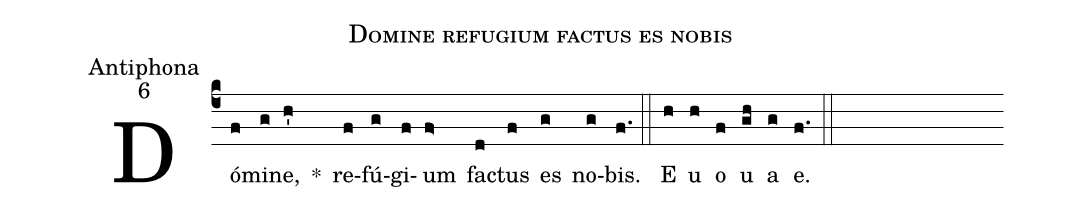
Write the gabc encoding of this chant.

name:Domine refugium factus es nobis;
office-part:Antiphona;
mode:6;
%%
(c4)Dó(f)mi(g)ne,(h') *()  re(f)fú(g)gi(f)um(f>) fac(d)tus(f) es(g) no(g)bis.(f.) (::) E(h) u(h) o(f) u(gh) a(g) e.(f.) (::)
